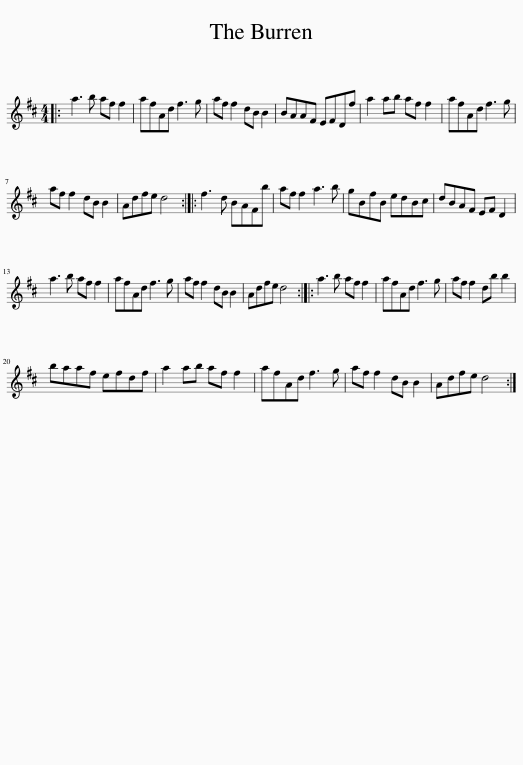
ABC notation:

X:1
L:1/8
M:4/4
I:linebreak $
K:D
V:1 treble
V:1
|: a3 b af f2 | afAd f3 g | af f2 dB B2 | BAAF EFDf | a2 ab af f2 | %5
 afAd f3 g |$ af f2 dB B2 | Adfe d4 :: f3 d BAFb | af f2 a3 b | %10
 gBfB edBc | dBAF EF D2 |$ a3 b af f2 | afAd f3 g | af f2 dB B2 | %15
 Adfe d4 :: a3 b af f2 | afAd f3 g | af f2 db b2 |$ baaf efdf | %20
 a2 ab af f2 | afAd f3 g | af f2 dB B2 | Adfe d4 :| %24
